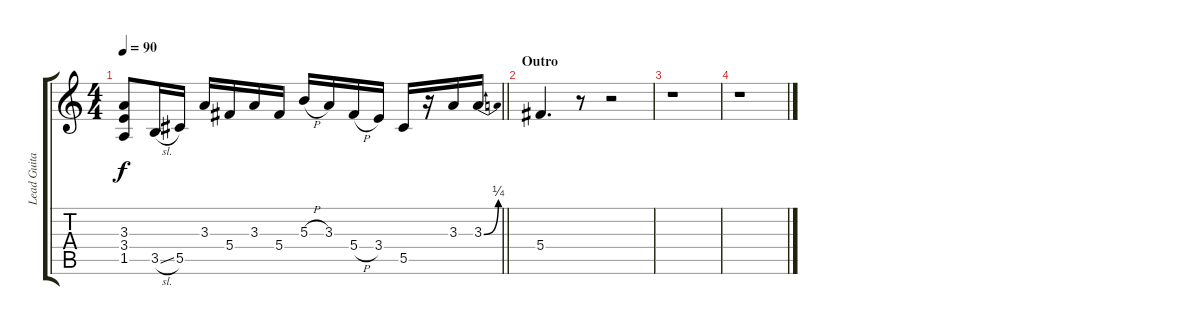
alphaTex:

\track ("Lead Guitar" "Lead Guita") {instrument distortionguitar}
\staff {score tabs}
\tuning (Eb4 Bb3 Gb3 Db3 Ab2 Eb2) {hide}
\ts (4 4)
\tempo 90
\clef g2
\barLineRight lightlight
\ks c
(3.3 3.4 1.5).8{dy f} 3.5{sl}.16 5.5.16 3.3.16 5.4.16 3.3.16 5.4.16 5.3{h}.16 3.3.16 5.4{h}.16 3.4.16 5.5.16 r.16 3.3.16 3.3{be (bend 0 0 60 1)}.16 |
\section ("" "Outro")
5.4.4{d} r.8 r.2 |
r.1 |
r.1
